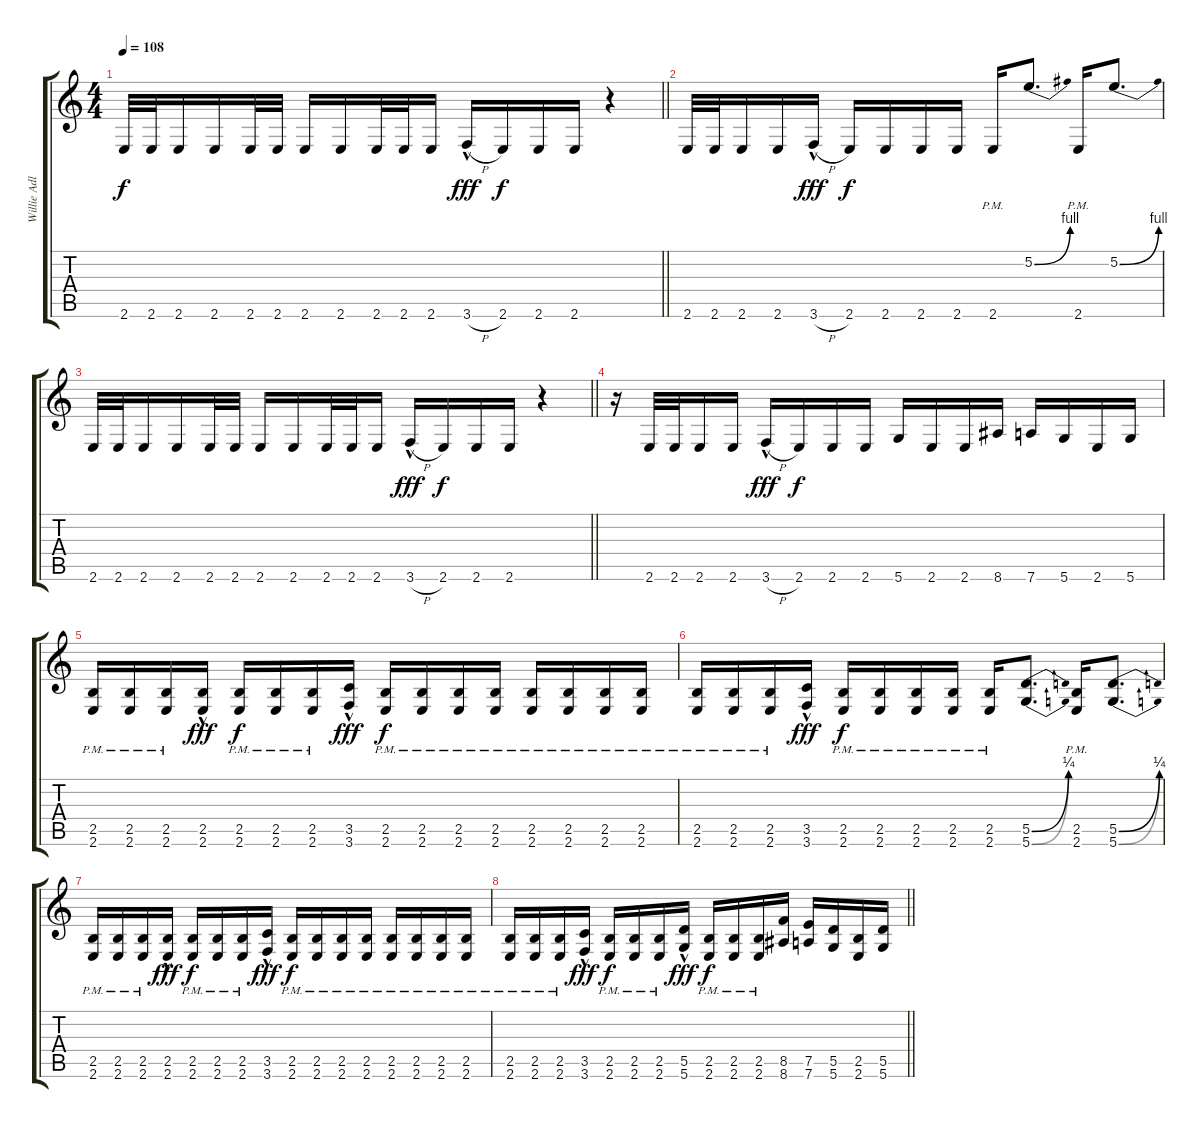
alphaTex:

\track ("Willie Adler" "Willie Adl") {instrument distortionguitar}
\staff {score tabs}
\tuning (E4 B3 G3 D3 A2 D2) {hide}
\ts (4 4)
\tempo 108
\clef g2
\barLineRight lightlight
\ks c
2.6.32{dy f} 2.6.32 2.6.16 2.6.16 2.6.32 2.6.32 2.6.16 2.6.16 2.6.32 2.6.32 2.6.16 3.6{h hac}.16{dy fff} 2.6.16{dy f} 2.6.16 2.6.16 r.4 |
2.6.32 2.6.32 2.6.16 2.6.16 3.6{h hac}.16{dy fff} 2.6.16{dy f} 2.6.16 2.6.16 2.6.16 2.6{pm}.16 5.2{be (bend 0 0 60 4)}.8{d} 2.6{pm}.16 5.2{be (bend 0 0 60 4)}.8{d} |
\barLineRight lightlight
2.6.32 2.6.32 2.6.16 2.6.16 2.6.32 2.6.32 2.6.16 2.6.16 2.6.32 2.6.32 2.6.16 3.6{h hac}.16{dy fff} 2.6.16{dy f} 2.6.16 2.6.16 r.4 |
r.16 2.6.32 2.6.32 2.6.16 2.6.16 3.6{h hac}.16{dy fff} 2.6.16{dy f} 2.6.16 2.6.16 5.6.16 2.6.16 2.6.16 8.6.16 7.6.16 5.6.16 2.6.16 5.6.16 |
(2.5{pm} 2.6{pm}).16 (2.5{pm} 2.6{pm}).16 (2.5{pm} 2.6{pm}).16 (2.5{hac} 2.6{hac}).16{dy fff} (2.5{pm} 2.6{pm}).16{dy f} (2.5{pm} 2.6{pm}).16 (2.5{pm} 2.6{pm}).16 (3.5{hac} 3.6{hac}).16{dy fff} (2.5{pm} 2.6{pm}).16{dy f} (2.5{pm} 2.6{pm}).16 (2.5{pm} 2.6{pm}).16 (2.5{pm} 2.6{pm}).16 (2.5{pm} 2.6{pm}).16 (2.5{pm} 2.6{pm}).16 (2.5{pm} 2.6{pm}).16 (2.5{pm} 2.6{pm}).16 |
(2.5{pm} 2.6{pm}).16 (2.5{pm} 2.6{pm}).16 (2.5{pm} 2.6{pm}).16 (3.5{hac} 3.6{hac}).16{dy fff} (2.5{pm} 2.6{pm}).16{dy f} (2.5{pm} 2.6{pm}).16 (2.5{pm} 2.6{pm}).16 (2.5{pm} 2.6{pm}).16 (2.5{pm} 2.6{pm}).16 (5.5{be (bend 0 0 60 1)} 5.6{be (bend 0 0 60 1)}).8{d} (2.5{pm} 2.6{pm}).16 (5.5{be (bend 0 0 60 1)} 5.6{be (bend 0 0 60 1)}).8{d} |
(2.5{pm} 2.6{pm}).16 (2.5{pm} 2.6{pm}).16 (2.5{pm} 2.6{pm}).16 (2.5{hac} 2.6{hac}).16{dy fff} (2.5{pm} 2.6{pm}).16{dy f} (2.5{pm} 2.6{pm}).16 (2.5{pm} 2.6{pm}).16 (3.5{hac} 3.6{hac}).16{dy fff} (2.5{pm} 2.6{pm}).16{dy f} (2.5{pm} 2.6{pm}).16 (2.5{pm} 2.6{pm}).16 (2.5{pm} 2.6{pm}).16 (2.5{pm} 2.6{pm}).16 (2.5{pm} 2.6{pm}).16 (2.5{pm} 2.6{pm}).16 (2.5{pm} 2.6{pm}).16 |
\barLineRight lightlight
(2.5{pm} 2.6{pm}).16 (2.5{pm} 2.6{pm}).16 (2.5{pm} 2.6{pm}).16 (3.5{hac} 3.6{hac}).16{dy fff} (2.5{pm} 2.6{pm}).16{dy f} (2.5{pm} 2.6{pm}).16 (2.5{pm} 2.6{pm}).16 (5.5{hac} 5.6{hac}).16{dy fff} (2.5{pm} 2.6{pm}).16{dy f} (2.5{pm} 2.6{pm}).16 (2.5{pm} 2.6{pm}).16 (8.5 8.6).16 (7.5 7.6).16 (5.5 5.6).16 (2.5 2.6).16 (5.5 5.6).16
